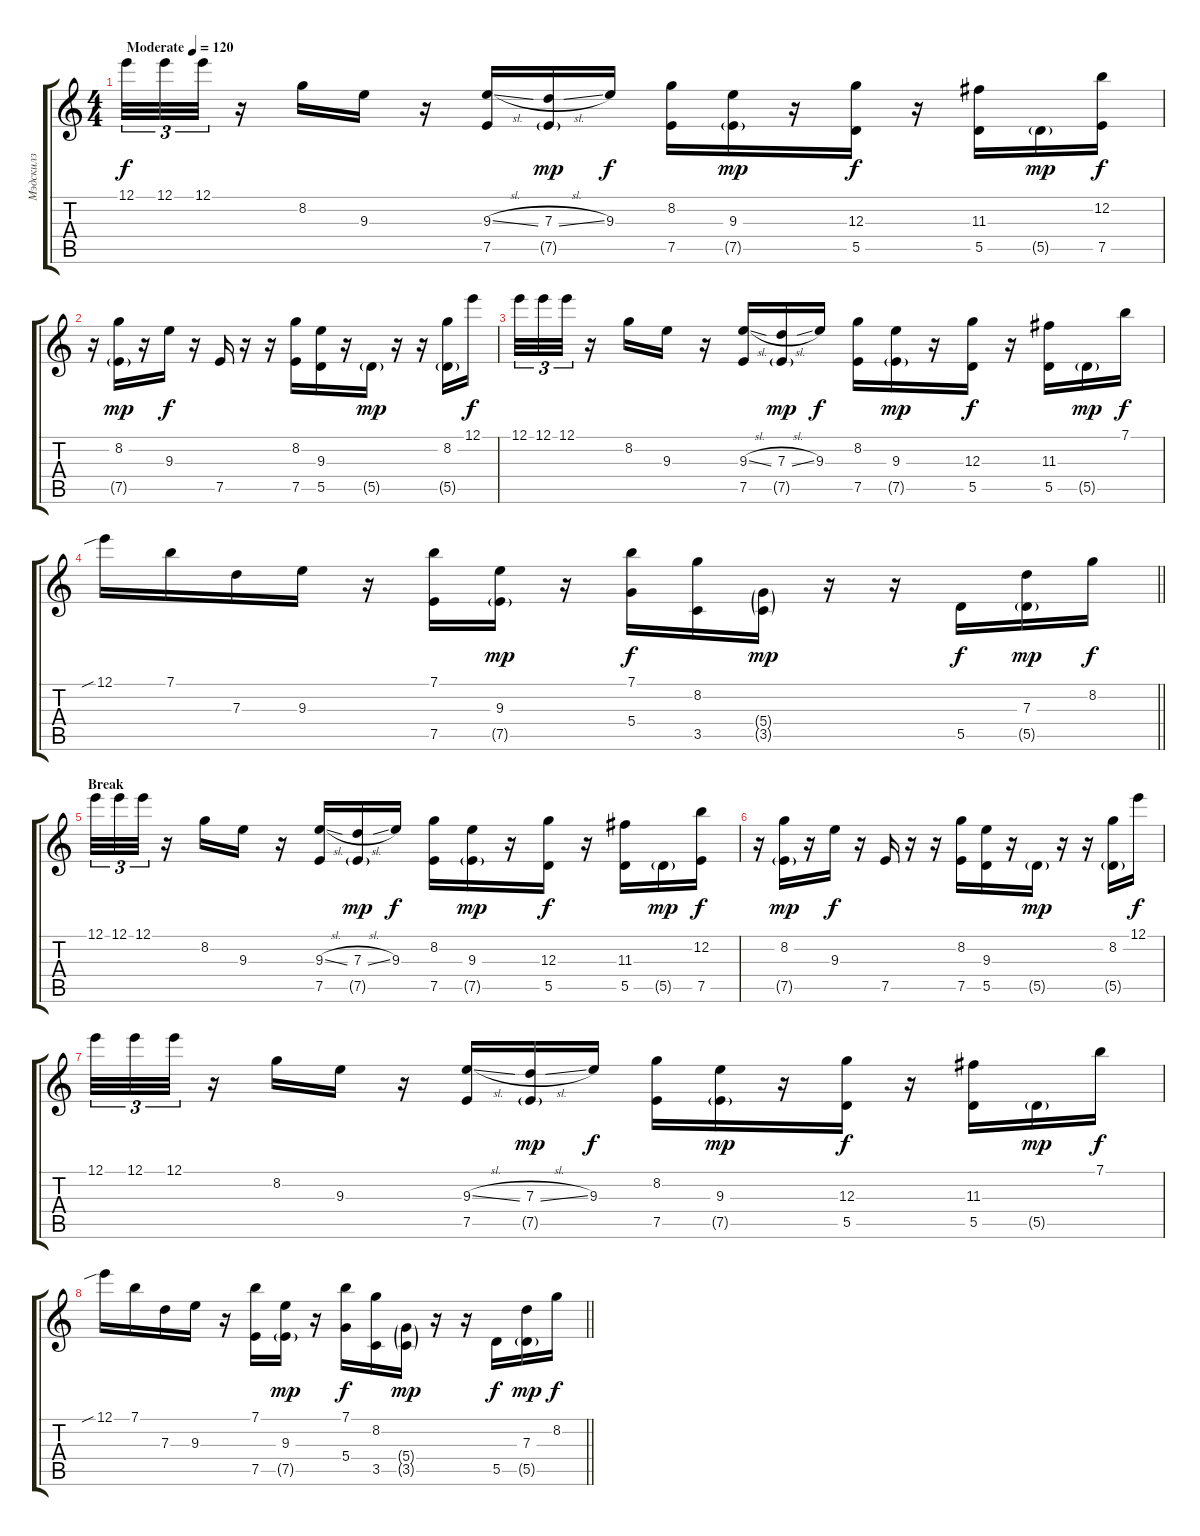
\track ("Мэдскилз" "Мэдскилз") {instrument acousticguitarsteel}
\staff {score tabs}
\tuning (E4 B3 G3 D3 A2 E2) {hide}
\ts (4 4)
\tempo (120 "Moderate")
\clef g2
\ks c
12.1.32{tu (3 2) dy f volume 13 instrument percussiveorgan} 12.1.32{tu (3 2)} 12.1.32{tu (3 2)} r.16 8.2.16 9.3.16 r.16 (9.3{sl} 7.5).16 (7.3{sl} 7.5{g}).16{dy mp} 9.3.16{dy f} (8.2 7.5).16 (9.3 7.5{g}).16{dy mp} r.16 (12.3 5.5).16{dy f} r.16 (11.3 5.5).16 5.5{g}.16{dy mp} (12.2 7.5).16{dy f} |
r.16 (8.2 7.5{g}).16{dy mp} r.16 9.3.16{dy f} r.16 7.5.16 r.16 r.16 (8.2 7.5).16 (9.3 5.5).16 r.16 5.5{g}.16{dy mp} r.16 r.16 (8.2 5.5{g}).16 12.1.16{dy f} |
12.1.32{tu (3 2)} 12.1.32{tu (3 2)} 12.1.32{tu (3 2)} r.16 8.2.16 9.3.16 r.16 (9.3{sl} 7.5).16 (7.3{sl} 7.5{g}).16{dy mp} 9.3.16{dy f} (8.2 7.5).16 (9.3 7.5{g}).16{dy mp} r.16 (12.3 5.5).16{dy f} r.16 (11.3 5.5).16 5.5{g}.16{dy mp} 7.1.16{dy f} |
\barLineRight lightlight
12.1{sib}.16 7.1.16 7.3.16 9.3.16 r.16 (7.1 7.5).16 (9.3 7.5{g}).16{dy mp} r.16 (7.1 5.4).16{dy f} (8.2 3.5).16 (5.4{g} 3.5{g}).16{dy mp} r.16 r.16 5.5.16{dy f} (7.3 5.5{g}).16{dy mp} 8.2.16{dy f} |
\section ("" "Break")
12.1.32{tu (3 2)} 12.1.32{tu (3 2)} 12.1.32{tu (3 2)} r.16 8.2.16 9.3.16 r.16 (9.3{sl} 7.5).16 (7.3{sl} 7.5{g}).16{dy mp} 9.3.16{dy f} (8.2 7.5).16 (9.3 7.5{g}).16{dy mp} r.16 (12.3 5.5).16{dy f} r.16 (11.3 5.5).16 5.5{g}.16{dy mp} (12.2 7.5).16{dy f} |
r.16 (8.2 7.5{g}).16{dy mp} r.16 9.3.16{dy f} r.16 7.5.16 r.16 r.16 (8.2 7.5).16 (9.3 5.5).16 r.16 5.5{g}.16{dy mp} r.16 r.16 (8.2 5.5{g}).16 12.1.16{dy f} |
12.1.32{tu (3 2)} 12.1.32{tu (3 2)} 12.1.32{tu (3 2)} r.16 8.2.16 9.3.16 r.16 (9.3{sl} 7.5).16 (7.3{sl} 7.5{g}).16{dy mp} 9.3.16{dy f} (8.2 7.5).16 (9.3 7.5{g}).16{dy mp} r.16 (12.3 5.5).16{dy f} r.16 (11.3 5.5).16 5.5{g}.16{dy mp} 7.1.16{dy f} |
\barLineRight lightlight
12.1{sib}.16 7.1.16 7.3.16 9.3.16 r.16 (7.1 7.5).16 (9.3 7.5{g}).16{dy mp} r.16 (7.1 5.4).16{dy f} (8.2 3.5).16 (5.4{g} 3.5{g}).16{dy mp} r.16 r.16 5.5.16{dy f} (7.3 5.5{g}).16{dy mp} 8.2.16{dy f}
